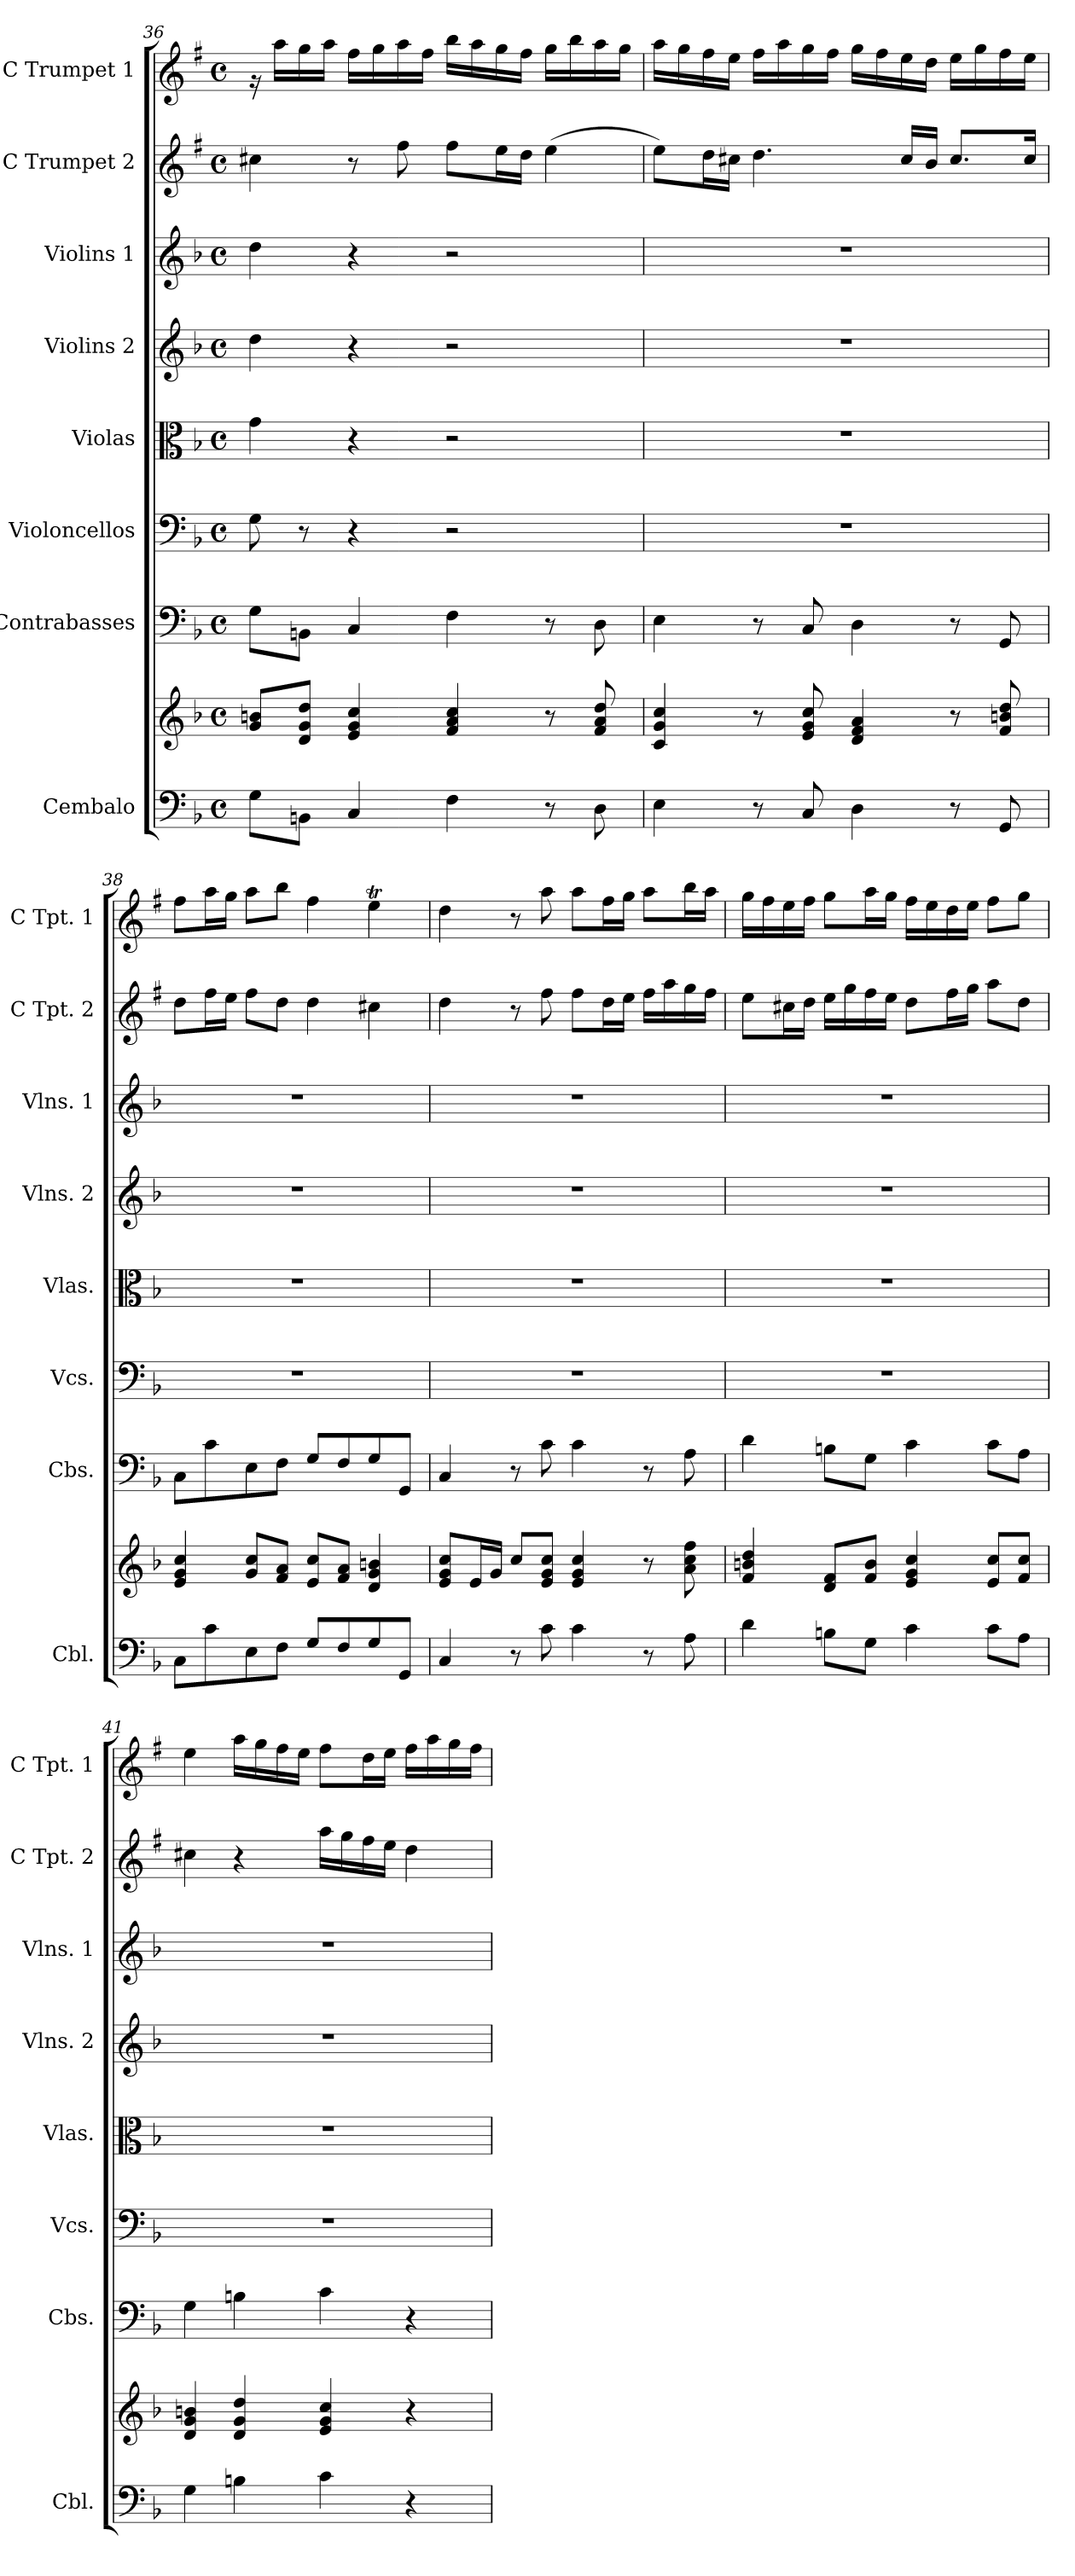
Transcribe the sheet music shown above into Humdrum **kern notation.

**kern	**kern	**kern	**kern	**kern	**kern	**kern	**kern	**kern
*part8	*part8	*part7	*part6	*part5	*part4	*part3	*part2	*part1
*staff9	*staff8	*staff7	*staff6	*staff5	*staff4	*staff3	*staff2	*staff1
*I"Cembalo	*	*I"Contrabasses	*I"Violoncellos	*I"Violas	*I"Violins 2	*I"Violins 1	*I"C Trumpet 2	*I"C Trumpet 1
*I'Cbl.	*	*I'Cbs.	*I'Vcs.	*I'Vlas.	*I'Vlns. 2	*I'Vlns. 1	*I'C Tpt. 2	*I'C Tpt. 1
*clefF4	*clefG2	*clefF4	*clefF4	*clefC3	*clefG2	*clefG2	*clefG2	*clefG2
*	*	*	*	*	*	*	*ITrd1c2	*ITrd1c2
*k[b-]	*k[b-]	*k[b-]	*k[b-]	*k[b-]	*k[b-]	*k[b-]	*k[b-]	*k[b-]
*M4/4	*M4/4	*M4/4	*M4/4	*M4/4	*M4/4	*M4/4	*M4/4	*M4/4
*met(c)	*met(c)	*met(c)	*met(c)	*met(c)	*met(c)	*met(c)	*met(c)	*met(c)
=36	=36	=36	=36	=36	=36	=36	=36	=36
8G\L	8g/ 8bn/L	8G\L	8G\	4g\	4dd\	4dd\	4bn\	16rg
.	.	.	.	.	.	.	.	16gg\LL
8BBn\J	8d/ 8g/ 8dd/J	8BBn\J	8r	.	.	.	.	16ff\
.	.	.	.	.	.	.	.	16gg\JJ
4C/	4e/ 4g/ 4cc/	4C/	4r	4r	4r	4r	8r	16ee\LL
.	.	.	.	.	.	.	.	16ff\
.	.	.	.	.	.	.	8ee\	16gg\
.	.	.	.	.	.	.	.	16ee\JJ
4F\	4f/ 4a/ 4cc/	4F\	2r	2r	2r	2r	8ee\L	16aa\LL
.	.	.	.	.	.	.	.	16gg\
.	.	.	.	.	.	.	16dd\L	16ff\
.	.	.	.	.	.	.	16cc\JJ	16ee\JJ
8r	8r	8r	.	.	.	.	(>4dd\	16ff\LL
.	.	.	.	.	.	.	.	16aa\
8D\	8f/ 8a/ 8dd/	8D\	.	.	.	.	.	16gg\
.	.	.	.	.	.	.	.	16ff\JJ
=37	=37	=37	=37	=37	=37	=37	=37	=37
4E\	4c/ 4g/ 4cc/	4E\	1r	1r	1r	1r	8dd\L)	16gg\LL
.	.	.	.	.	.	.	.	16ff\
.	.	.	.	.	.	.	16cc\L	16ee\
.	.	.	.	.	.	.	16bn\JJ	16dd\JJ
8r	8r	8r	.	.	.	.	4.cc\	16ee\LL
.	.	.	.	.	.	.	.	16gg\
8C/	8e/ 8g/ 8cc/	8C/	.	.	.	.	.	16ff\
.	.	.	.	.	.	.	.	16ee\JJ
4D\	4d/ 4f/ 4a/	4D\	.	.	.	.	.	16ff\LL
.	.	.	.	.	.	.	.	16ee\
.	.	.	.	.	.	.	16b/LL	16dd\
.	.	.	.	.	.	.	16a/JJ	16cc\JJ
8r	8r	8r	.	.	.	.	8.b/L	16dd\LL
.	.	.	.	.	.	.	.	16ff\
8GG/	8f/ 8bn/ 8dd/	8GG/	.	.	.	.	.	16ee\
.	.	.	.	.	.	.	16b/Jk	16dd\JJ
=38	=38	=38	=38	=38	=38	=38	=38	=38
8C\L	4e/ 4g/ 4cc/	8C\L	1r	1r	1r	1r	8cc\L	8ee\L
8c\	.	8c\	.	.	.	.	16ee\L	16gg\L
.	.	.	.	.	.	.	16dd\JJ	16ff\JJ
8E\	8g/ 8cc/L	8E\	.	.	.	.	8ee\L	8gg\L
8F\J	8f/ 8a/J	8F\J	.	.	.	.	8cc\J	8aa\J
8G/L	8e/ 8cc/L	8G/L	.	.	.	.	4cc\	4ee\
8F/	8f/ 8a/J	8F/	.	.	.	.	.	.
8G/	4d/ 4g/ 4bn/	8G/	.	.	.	.	4bn\	4ddT\
8GG/J	.	8GG/J	.	.	.	.	.	.
!!LO:PB:g=z
=39	=39	=39	=39	=39	=39	=39	=39	=39
4C/	8e/ 8g/ 8cc/L	4C/	1r	1r	1r	1r	4cc\	4cc\
.	16e/L	.	.	.	.	.	.	.
.	16g/JJ	.	.	.	.	.	.	.
8r	8cc/L	8r	.	.	.	.	8r	8r
8c\	8e/ 8g/ 8cc/J	8c\	.	.	.	.	8ee\	8gg\
4c\	4e/ 4g/ 4cc/	4c\	.	.	.	.	8ee\L	8gg\L
.	.	.	.	.	.	.	16cc\L	16ee\L
.	.	.	.	.	.	.	16dd\JJ	16ff\JJ
8r	8r	8r	.	.	.	.	16ee\LL	8gg\L
.	.	.	.	.	.	.	16gg\	.
8A\	8a\ 8cc\ 8ff\	8A\	.	.	.	.	16ff\	16aa\L
.	.	.	.	.	.	.	16ee\JJ	16gg\JJ
=40	=40	=40	=40	=40	=40	=40	=40	=40
4d\	4f/ 4bn/ 4dd/	4d\	1r	1r	1r	1r	8dd\L	16ff\LL
.	.	.	.	.	.	.	.	16ee\
.	.	.	.	.	.	.	16bn\L	16dd\
.	.	.	.	.	.	.	16cc\JJ	16ee\JJ
8Bn\L	8d/ 8f/L	8Bn\L	.	.	.	.	16dd\LL	8ff\L
.	.	.	.	.	.	.	16ff\	.
8G\J	8f/ 8b/J	8G\J	.	.	.	.	16ee\	16gg\L
.	.	.	.	.	.	.	16dd\JJ	16ff\JJ
4c\	4e/ 4g/ 4cc/	4c\	.	.	.	.	8cc\L	16ee\LL
.	.	.	.	.	.	.	.	16dd\
.	.	.	.	.	.	.	16ee\L	16cc\
.	.	.	.	.	.	.	16ff\JJ	16dd\JJ
8c\L	8e/ 8cc/L	8c\L	.	.	.	.	8gg\L	8ee\L
8A\J	8f/ 8cc/J	8A\J	.	.	.	.	8cc\J	8ff\J
=41	=41	=41	=41	=41	=41	=41	=41	=41
4G\	4d/ 4g/ 4bn/	4G\	1r	1r	1r	1r	4bn\	4dd\
4Bn\	4d/ 4g/ 4dd/	4Bn\	.	.	.	.	4r	16gg\LL
.	.	.	.	.	.	.	.	16ff\
.	.	.	.	.	.	.	.	16ee\
.	.	.	.	.	.	.	.	16dd\JJ
4c\	4e/ 4g/ 4cc/	4c\	.	.	.	.	16gg\LL	8ee\L
.	.	.	.	.	.	.	16ff\	.
.	.	.	.	.	.	.	16ee\	16cc\L
.	.	.	.	.	.	.	16dd\JJ	16dd\JJ
4r	4r	4r	.	.	.	.	4cc\	16ee\LL
.	.	.	.	.	.	.	.	16gg\
.	.	.	.	.	.	.	.	16ff\
.	.	.	.	.	.	.	.	16ee\JJ
=	=	=	=	=	=	=	=	=
*-	*-	*-	*-	*-	*-	*-	*-	*-
